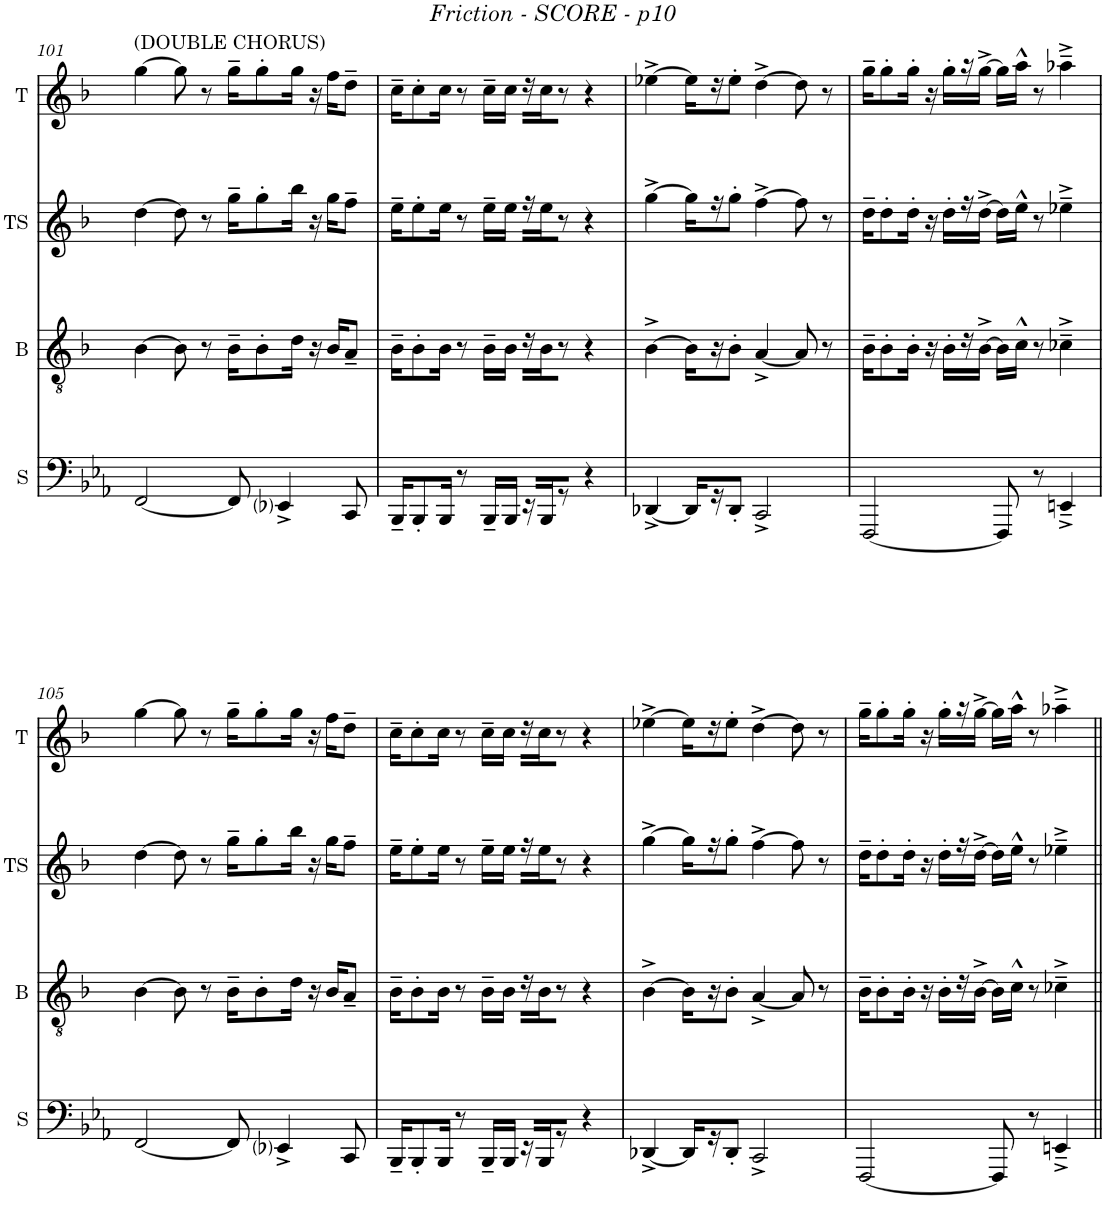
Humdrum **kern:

**kern	**kern	**kern	**kern
*part4	*part3	*part2	*part1
*staff4	*staff3	*staff2	*staff1
*I"Sousa	*I"Trombone	*I"Tenor Sax	*I"Trumpet
*I'S	*	*I'TS	*I'T
!!LO:PB:g=z
*clefF4	*clefGv2	*clefG2	*clefG2
*	*Trd1c2	*Trd8c14	*Trd1c2
*k[b-e-a-]	*k[b-]	*k[b-]	*k[b-]
*M4/4	*M4/4	*M4/4	*M4/4
=101	=101	=101	=101
!	!	!	!LO:TX:a:t=(DOUBLE CHORUS)
[2FF/	[4B-\	[4dd\	[4gg\
.	8B-\]	8dd\]	8gg\]
.	8r	8r	8r
8FF/]	16B-~\KL	16gg~\KL	16gg~\KL
.	8B-'\	8gg'\	8gg'\
4EE-i^/	.	.	.
.	16d\Jk	16bb-\Jk	16gg\Jk
.	16r	16r	16r
.	16B-/KL	16gg\KL	16ff\KL
8CC/	8A~/J	8ff~\J	8dd~\J
=102	=102	=102	=102
16BBB-~/KL	16B-~\KL	16ee~\KL	16cc~\KL
8BBB-'/	8B-'\	8ee'\	8cc'\
16BBB-/Jk	16B-\Jk	16ee\Jk	16cc\Jk
8r	8r	8r	8r
16BBB-~/LL	16B-~\LL	16ee~\LL	16cc~\LL
16BBB-/JJ	16B-\JJ	16ee\JJ	16cc\JJ
16r	16r	16r	16r
16BBB-/J	16B-\J	16ee\J	16cc\J
8r	8r	8r	8r
4r	4r	4r	4r
=103	=103	=103	=103
[4DD-X^/	[4B-^\	[4gg^\	[4ee-X^\
16DD-/LL]	16B-\LL]	16gg\LL]	16ee-\LL]
16r	16r	16r	16r
8DD-'/J	8B-'\J	8gg'\J	8ee-'\J
2CC^/	[4A^/	[4ff^\	[4dd^\
.	8A/]	8ff\]	8dd\]
.	8r	8r	8r
=104	=104	=104	=104
[2FFF/	16B-~\KL	16dd~\KL	16gg~\KL
.	8B-'\	8dd'\	8gg'\
.	16B-'\Jk	16dd'\Jk	16gg'\Jk
.	16r	16r	16r
.	16B-'\LL	16dd'\LL	16gg'\LL
.	16r	16r	16r
.	[16B-^\JJ	[16dd^\JJ	[16gg^\JJ
8FFF/]	16B-\LL]	16dd\LL]	16gg\LL]
.	16c^^\JJ	16ee^^\JJ	16aa^^\JJ
8r	8r	8r	8r
4EEn~^/	4c-X~^\	4ee-X~^\	4aa-X~^\
!!LO:LB:g=z
=105	=105	=105	=105
[2FF/	[4B-\	[4dd\	[4gg\
.	8B-\]	8dd\]	8gg\]
.	8r	8r	8r
8FF/]	16B-~\KL	16gg~\KL	16gg~\KL
.	8B-'\	8gg'\	8gg'\
4EE-i^/	.	.	.
.	16d\Jk	16bb-\Jk	16gg\Jk
.	16r	16r	16r
.	16B-/KL	16gg\KL	16ff\KL
8CC/	8A~/J	8ff~\J	8dd~\J
=106	=106	=106	=106
16BBB-~/KL	16B-~\KL	16ee~\KL	16cc~\KL
8BBB-'/	8B-'\	8ee'\	8cc'\
16BBB-/Jk	16B-\Jk	16ee\Jk	16cc\Jk
8r	8r	8r	8r
16BBB-~/LL	16B-~\LL	16ee~\LL	16cc~\LL
16BBB-/JJ	16B-\JJ	16ee\JJ	16cc\JJ
16r	16r	16r	16r
16BBB-/J	16B-\J	16ee\J	16cc\J
8r	8r	8r	8r
4r	4r	4r	4r
=107	=107	=107	=107
[4DD-X^/	[4B-^\	[4gg^\	[4ee-X^\
16DD-/LL]	16B-\LL]	16gg\LL]	16ee-\LL]
16r	16r	16r	16r
8DD-'/J	8B-'\J	8gg'\J	8ee-'\J
2CC^/	[4A^/	[4ff^\	[4dd^\
.	8A/]	8ff\]	8dd\]
.	8r	8r	8r
=108	=108	=108	=108
[2FFF/	16B-~\KL	16dd~\KL	16gg~\KL
.	8B-'\	8dd'\	8gg'\
.	16B-'\Jk	16dd'\Jk	16gg'\Jk
.	16r	16r	16r
.	16B-'\LL	16dd'\LL	16gg'\LL
.	16r	16r	16r
.	[16B-^\JJ	[16dd^\JJ	[16gg^\JJ
8FFF/]	16B-\LL]	16dd\LL]	16gg\LL]
.	16c^^\JJ	16ee^^\JJ	16aa^^\JJ
8r	8r	8r	8r
4EEn~^/	4c-X~^\	4ee-X~^\	4aa-X~^\
=||	=||	=||	=||
*-	*-	*-	*-
